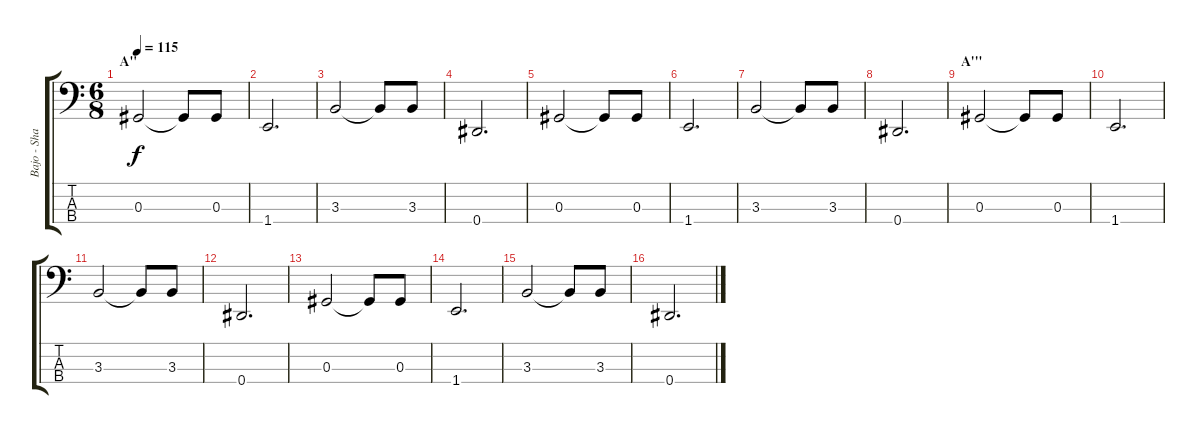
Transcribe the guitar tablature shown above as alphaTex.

\track ("Bajo - Shavo Odadjian" "Bajo - Sha") {instrument electricbasspick}
\staff {score tabs}
\tuning (Gb2 Db2 Ab1 Eb1) {hide}
\ts (6 8)
\section ("" "A''")
\tempo 115
\clef f4
\ks c
0.3.2{dy f} 0.3{t}.8 0.3.8 |
1.4.2{d} |
3.3.2 3.3{t}.8 3.3.8 |
0.4.2{d} |
0.3.2 0.3{t}.8 0.3.8 |
1.4.2{d} |
3.3.2 3.3{t}.8 3.3.8 |
0.4.2{d} |
\section ("" "A'''")
0.3.2 0.3{t}.8 0.3.8 |
1.4.2{d} |
3.3.2 3.3{t}.8 3.3.8 |
0.4.2{d} |
0.3.2 0.3{t}.8 0.3.8 |
1.4.2{d} |
3.3.2 3.3{t}.8 3.3.8 |
0.4.2{d}
